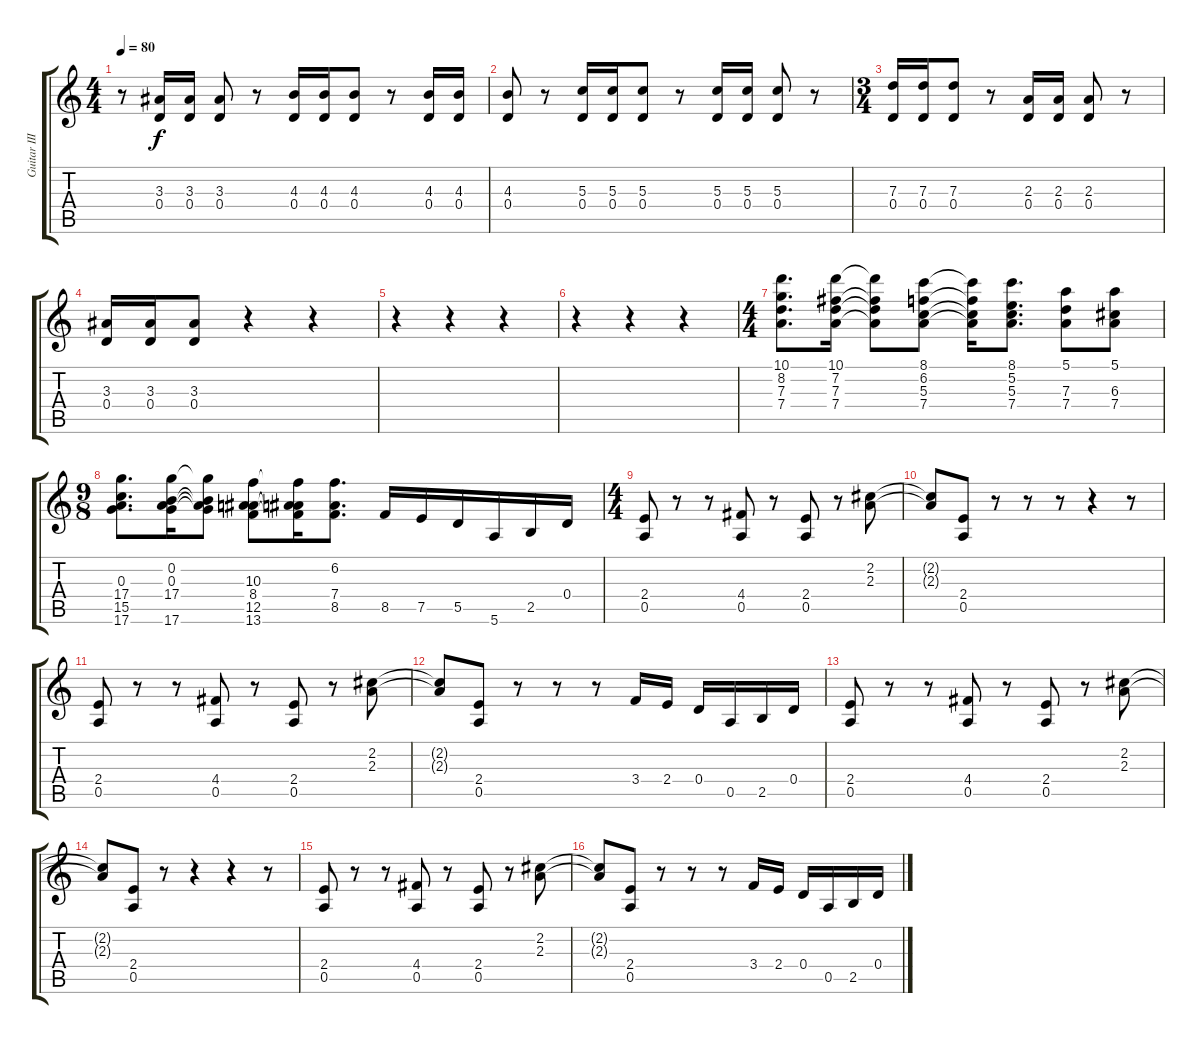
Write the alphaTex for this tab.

\track ("Guitar III" "Guitar III") {instrument overdrivenguitar}
\staff {score tabs}
\tuning (E4 B3 G3 D3 A2 E2) {hide}
\ts (4 4)
\tempo 80
\clef g2
\ks c
r.8{dy f} (3.3 0.4).16 (3.3 0.4).16 (3.3 0.4).8 r.8 (4.3 0.4).16 (4.3 0.4).16 (4.3 0.4).8 r.8 (4.3 0.4).16 (4.3 0.4).16 |
(4.3 0.4).8 r.8 (5.3 0.4).16 (5.3 0.4).16 (5.3 0.4).8 r.8 (5.3 0.4).16 (5.3 0.4).16 (5.3 0.4).8 r.8 |
\ts (3 4)
(7.3 0.4).16 (7.3 0.4).16 (7.3 0.4).8 r.8 (2.3 0.4).16 (2.3 0.4).16 (2.3 0.4).8 r.8 |
(3.3 0.4).16 (3.3 0.4).16 (3.3 0.4).8 r.4 r.4 |
r.4 r.4 r.4 |
r.4 r.4 r.4 |
\ts (4 4)
(10.1 8.2 7.3 7.4).8{d} (10.1 7.2 7.3 7.4).16 (10.1{t} 7.2{t} 7.3{t} 7.4{t}).8 (8.1 6.2 5.3 7.4).8 (8.1{t} 6.2{t} 5.3{t} 7.4{t}).16 (8.1 5.2 5.3 7.4).8{d} (5.1 7.3 7.4).8 (5.1 6.3 7.4).8 |
\ts (9 8)
(0.3 17.4 15.5 17.6).8{d} (0.2 0.3 17.4 17.6).16 (0.2{t} 0.3{t} 17.4{t} 17.6{t}).8 (10.3 8.4 12.5 13.6).8 (10.3{t} 8.4{t} 12.5{t} 13.6{t}).16 (6.2 7.4 8.5).8{d} 8.5.16 7.5.16 5.5.16 5.6.16 2.5.16 0.4.16 |
\ts (4 4)
(2.4 0.5).8 r.8 r.8 (4.4 0.5).8 r.8 (2.4 0.5).8 r.8 (2.2 2.3).8 |
(2.2{t} 2.3{t}).8 (2.4 0.5).8 r.8 r.8 r.8 r.4 r.8 |
(2.4 0.5).8 r.8 r.8 (4.4 0.5).8 r.8 (2.4 0.5).8 r.8 (2.2 2.3).8 |
(2.2{t} 2.3{t}).8 (2.4 0.5).8 r.8 r.8 r.8 3.4.16 2.4.16 0.4.16 0.5.16 2.5.16 0.4.16 |
(2.4 0.5).8 r.8 r.8 (4.4 0.5).8 r.8 (2.4 0.5).8 r.8 (2.2 2.3).8 |
(2.2{t} 2.3{t}).8 (2.4 0.5).8 r.8 r.4 r.4 r.8 |
(2.4 0.5).8 r.8 r.8 (4.4 0.5).8 r.8 (2.4 0.5).8 r.8 (2.2 2.3).8 |
(2.2{t} 2.3{t}).8 (2.4 0.5).8 r.8 r.8 r.8 3.4.16 2.4.16 0.4.16 0.5.16 2.5.16 0.4.16
